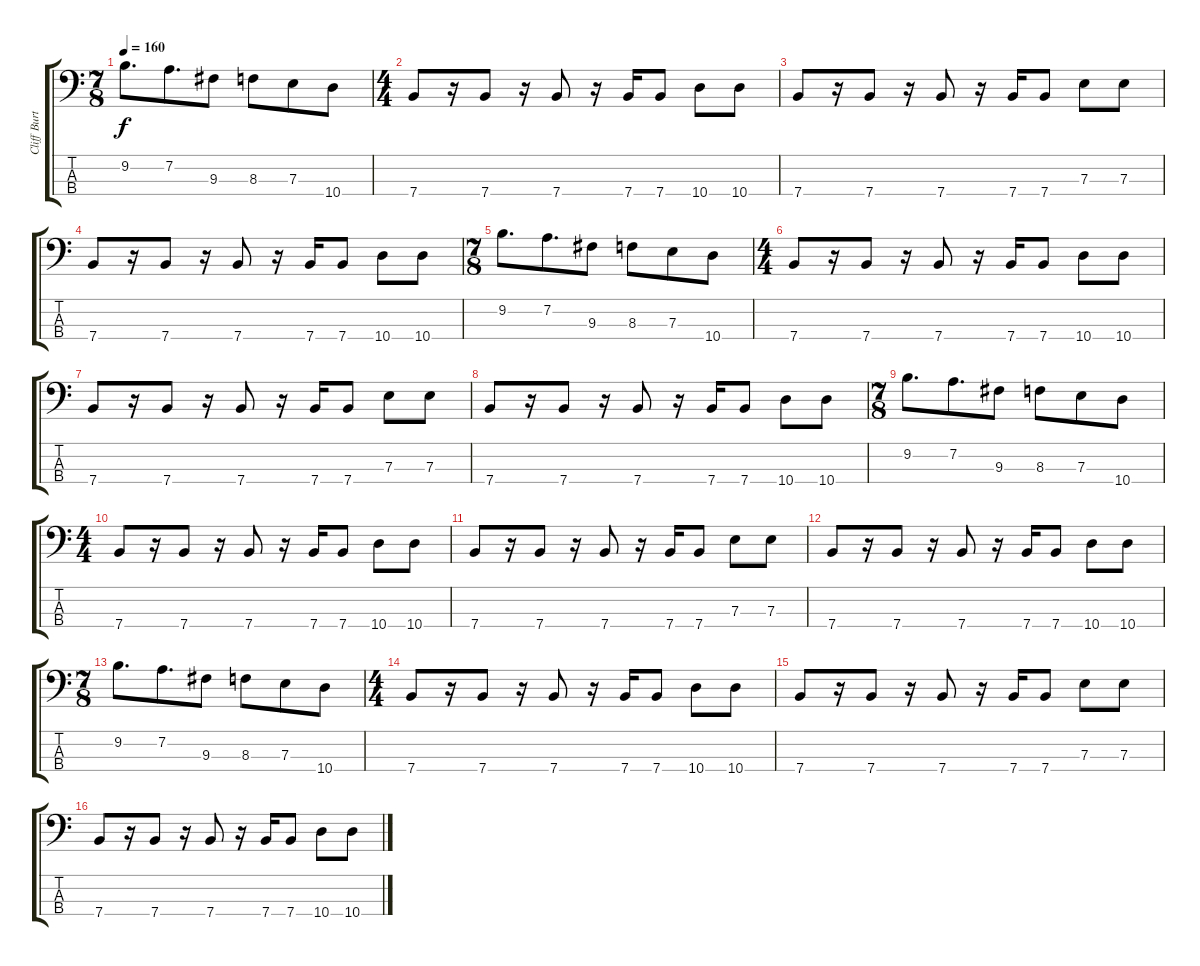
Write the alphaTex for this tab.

\track ("Cliff Burton" "Cliff Burt") {instrument electricbassfinger}
\staff {score tabs}
\tuning (G2 D2 A1 E1) {hide}
\ts (7 8)
\tempo 160
\clef f4
\ks c
9.2.8{d dy f} 7.2.8{d} 9.3.8 8.3.8 7.3.8 10.4.8 |
\ts (4 4)
7.4.8 r.16 7.4.8 r.16 7.4.8 r.16 7.4.16 7.4.8 10.4.8 10.4.8 |
7.4.8 r.16 7.4.8 r.16 7.4.8 r.16 7.4.16 7.4.8 7.3.8 7.3.8 |
7.4.8 r.16 7.4.8 r.16 7.4.8 r.16 7.4.16 7.4.8 10.4.8 10.4.8 |
\ts (7 8)
9.2.8{d} 7.2.8{d} 9.3.8 8.3.8 7.3.8 10.4.8 |
\ts (4 4)
7.4.8 r.16 7.4.8 r.16 7.4.8 r.16 7.4.16 7.4.8 10.4.8 10.4.8 |
7.4.8 r.16 7.4.8 r.16 7.4.8 r.16 7.4.16 7.4.8 7.3.8 7.3.8 |
7.4.8 r.16 7.4.8 r.16 7.4.8 r.16 7.4.16 7.4.8 10.4.8 10.4.8 |
\ts (7 8)
9.2.8{d} 7.2.8{d} 9.3.8 8.3.8 7.3.8 10.4.8 |
\ts (4 4)
7.4.8 r.16 7.4.8 r.16 7.4.8 r.16 7.4.16 7.4.8 10.4.8 10.4.8 |
7.4.8 r.16 7.4.8 r.16 7.4.8 r.16 7.4.16 7.4.8 7.3.8 7.3.8 |
7.4.8 r.16 7.4.8 r.16 7.4.8 r.16 7.4.16 7.4.8 10.4.8 10.4.8 |
\ts (7 8)
9.2.8{d} 7.2.8{d} 9.3.8 8.3.8 7.3.8 10.4.8 |
\ts (4 4)
7.4.8 r.16 7.4.8 r.16 7.4.8 r.16 7.4.16 7.4.8 10.4.8 10.4.8 |
7.4.8 r.16 7.4.8 r.16 7.4.8 r.16 7.4.16 7.4.8 7.3.8 7.3.8 |
7.4.8 r.16 7.4.8 r.16 7.4.8 r.16 7.4.16 7.4.8 10.4.8 10.4.8
